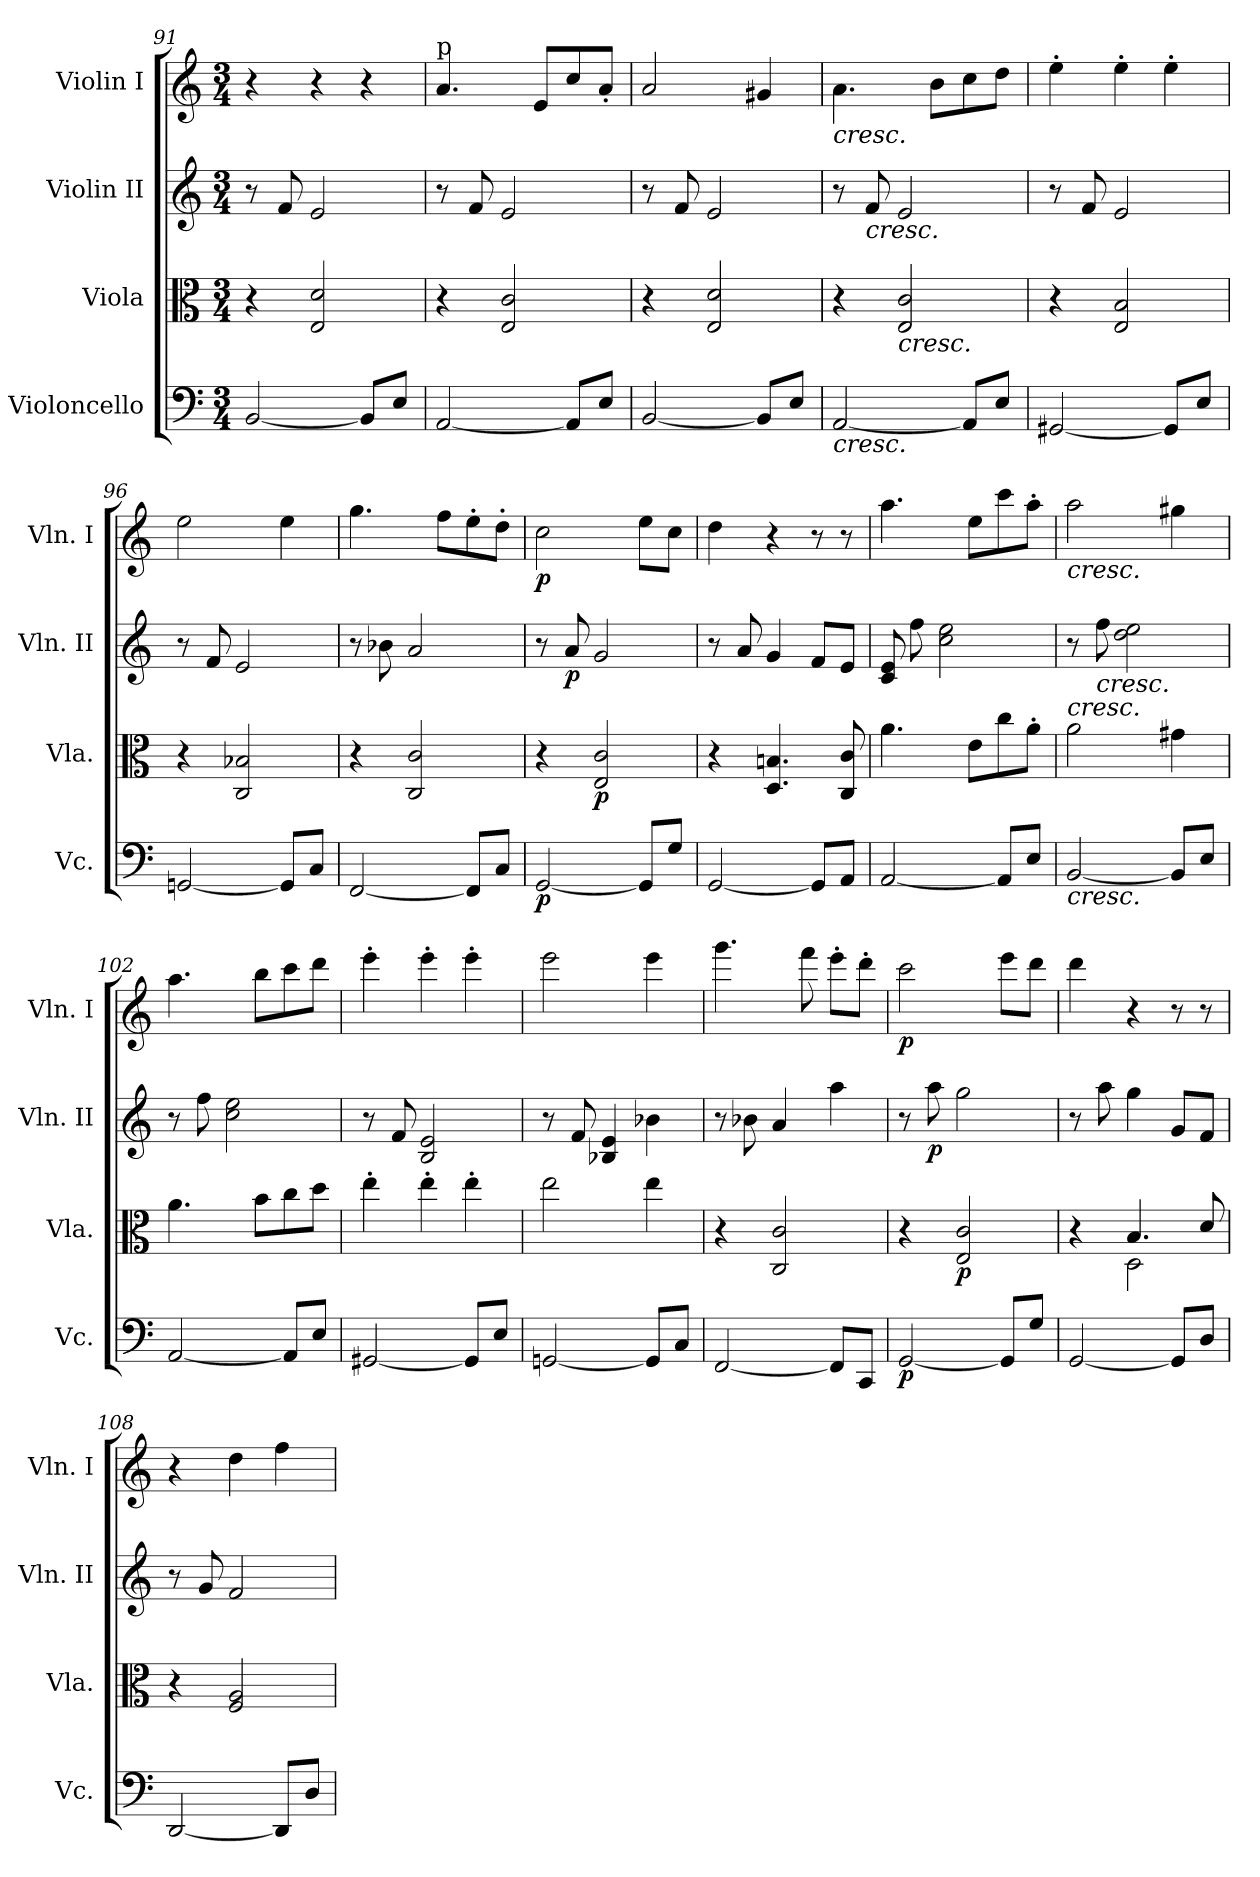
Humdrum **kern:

**kern	**dynam	**kern	**dynam	**kern	**dynam	**kern	**dynam
*part4	*part4	*part3	*part3	*part2	*part2	*part1	*part1
*staff4	*staff4	*staff3	*staff3	*staff2	*staff2	*staff1	*staff1
*I"Violoncello	*	*I"Viola	*	*I"Violin II	*	*I"Violin I	*
*I'Vc.	*	*I'Vla.	*	*I'Vln. II	*	*I'Vln. I	*
*clefF4	*	*clefC3	*	*clefG2	*	*clefG2	*
*k[]	*	*k[]	*	*k[]	*	*k[]	*
*M3/4	*	*M3/4	*	*M3/4	*	*M3/4	*
=91	=91	=91	=91	=91	=91	=91	=91
[2BB/	.	4r	.	8r	.	4r	.
.	.	.	.	8f/	.	.	.
.	.	2E/ 2d/	.	2e/	.	4r	.
8BB/L]	.	.	.	.	.	4r	.
8E/J	.	.	.	.	.	.	.
=92	=92	=92	=92	=92	=92	=92	=92
!	!	!	!	!	!	!LO:TX:a:t=p	!
[2AA/	.	4r	.	8r	.	4.a/	.
.	.	.	.	8f/	.	.	.
.	.	2E/ 2c/	.	2e/	.	.	.
.	.	.	.	.	.	8e/L	.
8AA/L]	.	.	.	.	.	8cc/	.
8E/J	.	.	.	.	.	8a'/J	.
=93	=93	=93	=93	=93	=93	=93	=93
[2BB/	.	4r	.	8r	.	2a/	.
.	.	.	.	8f/	.	.	.
.	.	2E/ 2d/	.	2e/	.	.	.
8BB/L]	.	.	.	.	.	4g#X/	.
8E/J	.	.	.	.	.	.	.
=94	=94	=94	=94	=94	=94	=94	=94
!	!	!	!	!	!	!LO:TX:b:i:t=cresc.	!
!LO:TX:b:i:t=cresc.	!	!	!	!	!	!	!
[2AA/	.	4r	.	8r	.	4.a\	.
!	!	!	!	!LO:TX:b:i:t=cresc.	!	!	!
.	.	.	.	8f/	.	.	.
!	!	!LO:TX:b:i:t=cresc.	!	!	!	!	!
.	.	2E/ 2c/	.	2e/	.	.	.
.	.	.	.	.	.	8b\L	.
8AA/L]	.	.	.	.	.	8cc\	.
8E/J	.	.	.	.	.	8dd\J	.
=95	=95	=95	=95	=95	=95	=95	=95
[2GG#X/	.	4r	.	8r	.	4ee'\	.
.	.	.	.	8f/	.	.	.
.	.	2E/ 2B/	.	2e/	.	4ee'\	.
8GG#/L]	.	.	.	.	.	4ee'\	.
8E/J	.	.	.	.	.	.	.
=96	=96	=96	=96	=96	=96	=96	=96
[2GGn/	.	4r	.	8r	.	2ee\	.
.	.	.	.	8f/	.	.	.
.	.	2C/ 2B-X/	.	2e/	.	.	.
8GG/L]	.	.	.	.	.	4ee\	.
8C/J	.	.	.	.	.	.	.
=97	=97	=97	=97	=97	=97	=97	=97
[2FF/	.	4r	.	8r	.	4.gg\	.
.	.	.	.	8b-X\	.	.	.
.	.	2C/ 2c/	.	2a/	.	.	.
.	.	.	.	.	.	8ff\L	.
8FF/L]	.	.	.	.	.	8ee'\	.
8C/J	.	.	.	.	.	8dd'\J	.
=98	=98	=98	=98	=98	=98	=98	=98
!	!LO:DY:b	!	!	!	!	!	!LO:DY:b
[2GG/	p	4r	.	8r	.	2cc\	p
!	!	!	!	!	!LO:DY:b	!	!
.	.	.	.	8a/	p	.	.
!	!	!	!LO:DY:b	!	!	!	!
.	.	2E/ 2c/	p	2g/	.	.	.
8GG/L]	.	.	.	.	.	8ee\L	.
8G/J	.	.	.	.	.	8cc\J	.
=99	=99	=99	=99	=99	=99	=99	=99
[2GG/	.	4r	.	8r	.	4dd\	.
.	.	.	.	8a/	.	.	.
.	.	4.D/ 4.Bn/	.	4g/	.	4r	.
8GG/L]	.	.	.	8f/L	.	8r	.
8AA/J	.	8C/ 8c/	.	8e/J	.	8r	.
=100	=100	=100	=100	=100	=100	=100	=100
[2AA/	.	4.a\	.	8c/ 8e/	.	4.aa\	.
.	.	.	.	8ff\	.	.	.
.	.	.	.	2cc\ 2ee\	.	.	.
.	.	8e\L	.	.	.	8ee\L	.
8AA/L]	.	8cc\	.	.	.	8ccc\	.
8E/J	.	8a'\J	.	.	.	8aa'\J	.
=101	=101	=101	=101	=101	=101	=101	=101
!	!	!	!	!	!	!LO:TX:b:i:t=cresc.	!
!	!	!LO:TX:a:i:t=cresc.	!	!	!	!	!
!LO:TX:b:i:t=cresc.	!	!	!	!	!	!	!
[2BB/	.	2a\	.	8r	.	2aa\	.
!	!	!	!	!LO:TX:b:i:t=cresc.	!	!	!
.	.	.	.	8ff\	.	.	.
.	.	.	.	2dd\ 2ee\	.	.	.
8BB/L]	.	4g#X\	.	.	.	4gg#X\	.
8E/J	.	.	.	.	.	.	.
=102	=102	=102	=102	=102	=102	=102	=102
[2AA/	.	4.a\	.	8r	.	4.aa\	.
.	.	.	.	8ff\	.	.	.
.	.	.	.	2cc\ 2ee\	.	.	.
.	.	8b\L	.	.	.	8bb\L	.
8AA/L]	.	8cc\	.	.	.	8ccc\	.
8E/J	.	8dd\J	.	.	.	8ddd\J	.
=103	=103	=103	=103	=103	=103	=103	=103
[2GG#X/	.	4ee'\	.	8r	.	4eee'\	.
.	.	.	.	8f/	.	.	.
.	.	4ee'\	.	2B/ 2e/	.	4eee'\	.
8GG#/L]	.	4ee'\	.	.	.	4eee'\	.
8E/J	.	.	.	.	.	.	.
=104	=104	=104	=104	=104	=104	=104	=104
[2GGn/	.	2ee\	.	8r	.	2eee\	.
.	.	.	.	8f/	.	.	.
.	.	.	.	4B-X/ 4e/	.	.	.
8GG/L]	.	4ee\	.	4b-X\	.	4eee\	.
8C/J	.	.	.	.	.	.	.
=105	=105	=105	=105	=105	=105	=105	=105
[2FF/	.	4r	.	8r	.	4.ggg\	.
.	.	.	.	8b-X\	.	.	.
.	.	2C/ 2c/	.	4a/	.	.	.
.	.	.	.	.	.	8fff\	.
8FF/L]	.	.	.	4aa\	.	8eee'\L	.
8CC/J	.	.	.	.	.	8ddd'\J	.
=106	=106	=106	=106	=106	=106	=106	=106
!	!LO:DY:b	!	!	!	!	!	!LO:DY:b
[2GG/	p	4r	.	8r	.	2ccc\	p
!	!	!	!	!	!LO:DY:b	!	!
.	.	.	.	8aa\	p	.	.
!	!	!	!LO:DY:b	!	!	!	!
.	.	2E/ 2c/	p	2gg\	.	.	.
8GG/L]	.	.	.	.	.	8eee\L	.
8G/J	.	.	.	.	.	8ddd\J	.
=107	=107	=107	=107	=107	=107	=107	=107
*	*	*^	*	*	*	*	*
[2GG/	.	4r	4ryy	.	8r	.	4ddd\	.
.	.	.	.	.	8aa\	.	.	.
.	.	4.B/	2D\	.	4gg\	.	4r	.
8GG/L]	.	.	.	.	8g/L	.	8r	.
8D/J	.	8d/	.	.	8f/J	.	8r	.
*	*	*v	*v	*	*	*	*	*
=108	=108	=108	=108	=108	=108	=108	=108
[2DD/	.	4r	.	8r	.	4r	.
.	.	.	.	8g/	.	.	.
.	.	2F/ 2A/	.	2f/	.	4dd\	.
8DD/L]	.	.	.	.	.	4ff\	.
8D/J	.	.	.	.	.	.	.
=	=	=	=	=	=	=	=
*-	*-	*-	*-	*-	*-	*-	*-
